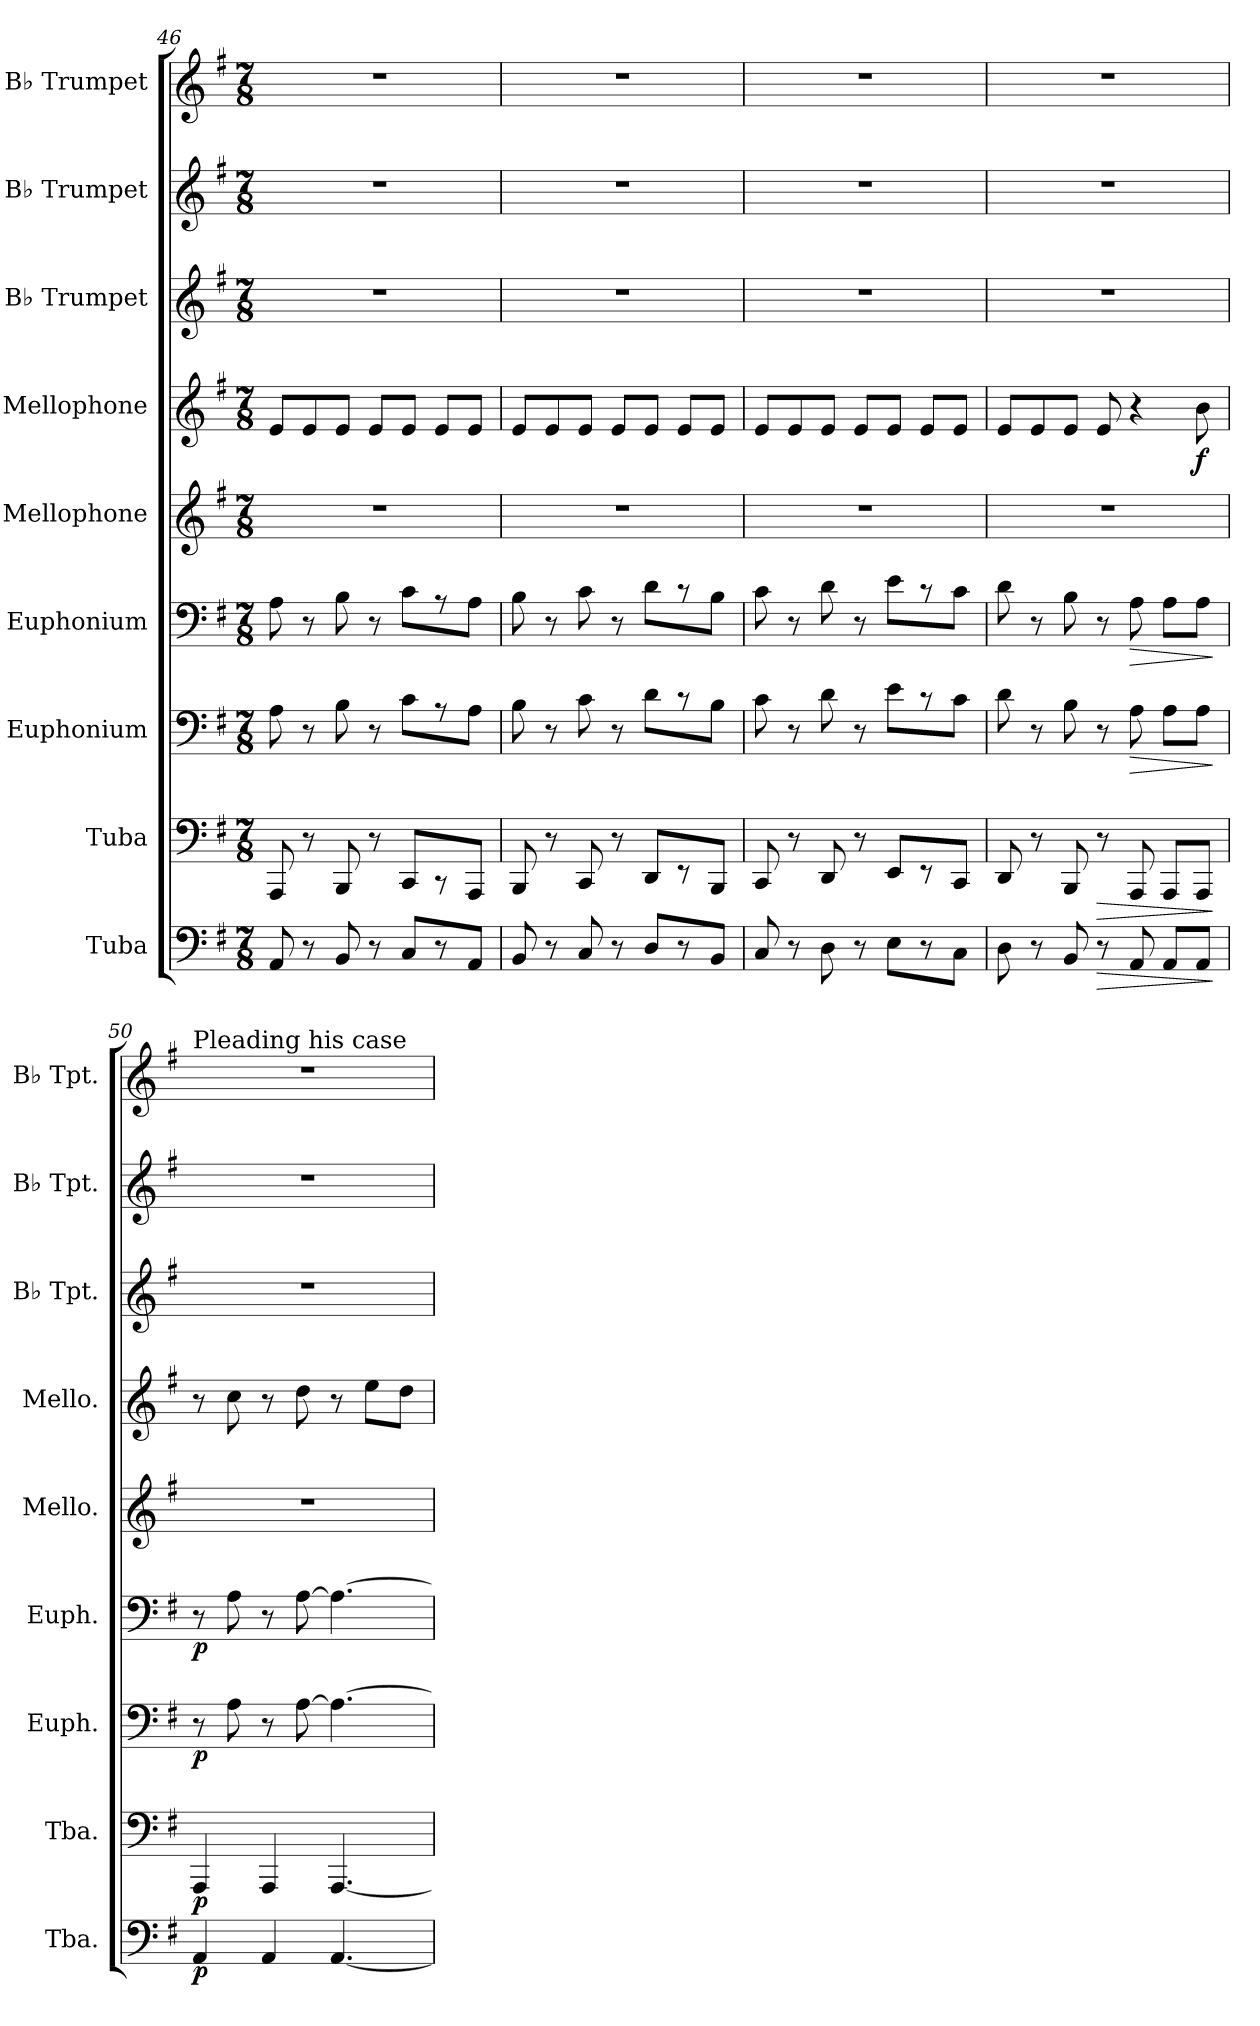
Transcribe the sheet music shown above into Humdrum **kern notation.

**kern	**dynam	**kern	**dynam	**kern	**dynam	**kern	**dynam	**kern	**kern	**dynam	**kern	**kern	**kern
*part9	*part9	*part8	*part8	*part7	*part7	*part6	*part6	*part5	*part4	*part4	*part3	*part2	*part1
*staff9	*staff9	*staff8	*staff8	*staff7	*staff7	*staff6	*staff6	*staff5	*staff4	*staff4	*staff3	*staff2	*staff1
*I"Tuba	*	*I"Tuba	*	*I"Euphonium	*	*I"Euphonium	*	*I"Mellophone	*I"Mellophone	*	*I"B♭ Trumpet	*I"B♭ Trumpet	*I"B♭ Trumpet
*I'Tba.	*	*I'Tba.	*	*I'Euph.	*	*I'Euph.	*	*I'Mello.	*I'Mello.	*	*I'B♭ Tpt.	*I'B♭ Tpt.	*I'B♭ Tpt.
!!LO:PB:g=z
*clefF4	*	*clefF4	*	*clefF4	*	*clefF4	*	*clefG2	*clefG2	*	*clefG2	*clefG2	*clefG2
*	*	*	*	*	*	*	*	*ITrd4c7	*ITrd4c7	*	*ITrd1c2	*ITrd1c2	*ITrd1c2
*k[f#]	*	*k[f#]	*	*k[f#]	*	*k[f#]	*	*k[]	*k[]	*	*k[b-]	*k[b-]	*k[b-]
*M7/8	*	*M7/8	*	*M7/8	*	*M7/8	*	*M7/8	*M7/8	*	*M7/8	*M7/8	*M7/8
=46	=46	=46	=46	=46	=46	=46	=46	=46	=46	=46	=46	=46	=46
8AA/	.	8AAA/	.	8A\	.	8A\	.	2..r	8A/L	.	2..r	2..r	2..r
8r	.	8r	.	8r	.	8r	.	.	8A/	.	.	.	.
8BB/	.	8BBB/	.	8B\	.	8B\	.	.	8A/J	.	.	.	.
8r	.	8r	.	8r	.	8r	.	.	8A/L	.	.	.	.
8C/L	.	8CC/L	.	8c\L	.	8c\L	.	.	8A/J	.	.	.	.
8r	.	8r	.	8r	.	8r	.	.	8A/L	.	.	.	.
8AA/J	.	8AAA/J	.	8A\J	.	8A\J	.	.	8A/J	.	.	.	.
=47	=47	=47	=47	=47	=47	=47	=47	=47	=47	=47	=47	=47	=47
8BB/	.	8BBB/	.	8B\	.	8B\	.	2..r	8A/L	.	2..r	2..r	2..r
8r	.	8r	.	8r	.	8r	.	.	8A/	.	.	.	.
8C/	.	8CC/	.	8c\	.	8c\	.	.	8A/J	.	.	.	.
8r	.	8r	.	8r	.	8r	.	.	8A/L	.	.	.	.
8D/L	.	8DD/L	.	8d\L	.	8d\L	.	.	8A/J	.	.	.	.
8r	.	8r	.	8r	.	8r	.	.	8A/L	.	.	.	.
8BB/J	.	8BBB/J	.	8B\J	.	8B\J	.	.	8A/J	.	.	.	.
=48	=48	=48	=48	=48	=48	=48	=48	=48	=48	=48	=48	=48	=48
8C/	.	8CC/	.	8c\	.	8c\	.	2..r	8A/L	.	2..r	2..r	2..r
8r	.	8r	.	8r	.	8r	.	.	8A/	.	.	.	.
8D\	.	8DD/	.	8d\	.	8d\	.	.	8A/J	.	.	.	.
8r	.	8r	.	8r	.	8r	.	.	8A/L	.	.	.	.
8E\L	.	8EE/L	.	8e\L	.	8e\L	.	.	8A/J	.	.	.	.
8r	.	8r	.	8r	.	8r	.	.	8A/L	.	.	.	.
8C\J	.	8CC/J	.	8c\J	.	8c\J	.	.	8A/J	.	.	.	.
=49	=49	=49	=49	=49	=49	=49	=49	=49	=49	=49	=49	=49	=49
8D\	.	8DD/	.	8d\	.	8d\	.	2..r	8A/L	.	2..r	2..r	2..r
8r	.	8r	.	8r	.	8r	.	.	8A/	.	.	.	.
8BB/	.	8BBB/	.	8B\	.	8B\	.	.	8A/J	.	.	.	.
!	!LO:HP:b	!	!LO:HP:b	!	!	!	!	!	!	!	!	!	!
8r	>	8r	>	8r	.	8r	.	.	8A/	.	.	.	.
!	!	!	!	!	!LO:HP:b	!	!LO:HP:b	!	!	!	!	!	!
8AA/	.	8AAA/	.	8A\	>	8A\	>	.	4r	.	.	.	.
8AA/L	.	8AAA/L	.	8A\L	.	8A\L	.	.	.	.	.	.	.
!	!	!	!	!	!	!	!	!	!	!LO:DY:b	!	!	!
8AA/J	.	8AAA/J	.	8A\J	.	8A\J	.	.	8e\	f	.	.	.
.	]	.	]	.	]	.	]	.	.	.	.	.	.
=50	=50	=50	=50	=50	=50	=50	=50	=50	=50	=50	=50	=50	=50
!	!	!	!	!	!	!	!	!	!	!	!	!	!LO:TX:a:t=Pleading his case
!	!LO:DY:b	!	!LO:DY:b	!	!LO:DY:b	!	!LO:DY:b	!	!	!	!	!	!
4AA/	p	4AAA/	p	8r	p	8r	p	2..r	8r	.	2..r	2..r	2..r
.	.	.	.	8A\	.	8A\	.	.	8f\	.	.	.	.
4AA/	.	4AAA/	.	8r	.	8r	.	.	8r	.	.	.	.
.	.	.	.	[8A\	.	[8A\	.	.	8g\	.	.	.	.
[4.AA/	.	[4.AAA/	.	4.A\_	.	4.A\_	.	.	8r	.	.	.	.
.	.	.	.	.	.	.	.	.	8a\L	.	.	.	.
.	.	.	.	.	.	.	.	.	8g\J	.	.	.	.
=	=	=	=	=	=	=	=	=	=	=	=	=	=
*-	*-	*-	*-	*-	*-	*-	*-	*-	*-	*-	*-	*-	*-
